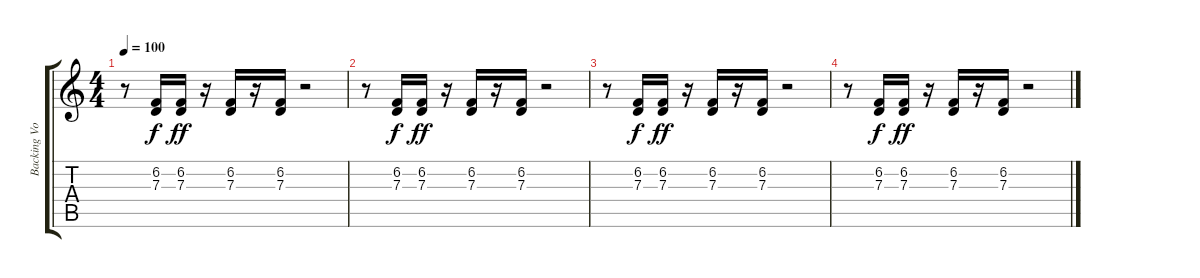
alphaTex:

\track ("Backing Vocals" "Backing Vo") {instrument brasssection}
\staff {score tabs}
\tuning (E4 B3 G3 D3 A2 E2) {hide}
\ts (4 4)
\tempo 100
\clef g2
\ks c
r.8{dy ff} (6.2 7.3).16{dy f} (6.2 7.3).16{dy ff} r.16 (6.2 7.3).16 r.16 (6.2 7.3).16 r.2 |
r.8 (6.2 7.3).16{dy f} (6.2 7.3).16{dy ff} r.16 (6.2 7.3).16 r.16 (6.2 7.3).16 r.2 |
r.8 (6.2 7.3).16{dy f} (6.2 7.3).16{dy ff} r.16 (6.2 7.3).16 r.16 (6.2 7.3).16 r.2 |
r.8 (6.2 7.3).16{dy f} (6.2 7.3).16{dy ff} r.16 (6.2 7.3).16 r.16 (6.2 7.3).16 r.2
